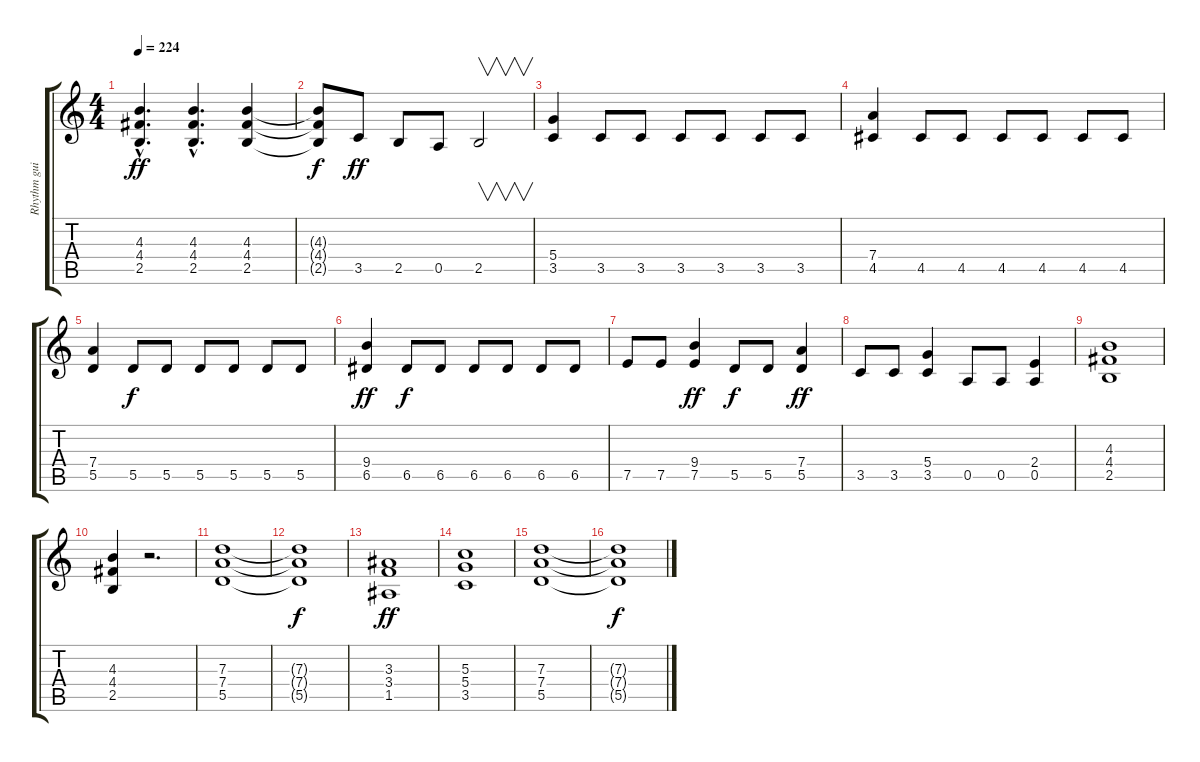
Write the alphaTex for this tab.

\track ("Rhythm guitar" "Rhythm gui") {instrument overdrivenguitar}
\staff {score tabs}
\tuning (E4 B3 G3 D3 A2 E2) {hide}
\ts (4 4)
\tempo 224
\clef g2
\ks c
(4.3{hac} 4.4{hac} 2.5{hac}).4{d dy ff} (4.3{hac} 4.4{hac} 2.5{hac}).4{d} (4.3 4.4 2.5).4 |
(4.3{t} 4.4{t} 2.5{t}).8{dy f} 3.5.8{dy ff} 2.5.8 0.5.8 2.5.2{v} |
(5.4 3.5).4 3.5.8 3.5.8 3.5.8 3.5.8 3.5.8 3.5.8 |
(7.4 4.5).4 4.5.8 4.5.8 4.5.8 4.5.8 4.5.8 4.5.8 |
(7.4 5.5).4 5.5.8{dy f} 5.5.8 5.5.8 5.5.8 5.5.8 5.5.8 |
(9.4 6.5).4{dy ff} 6.5.8{dy f} 6.5.8 6.5.8 6.5.8 6.5.8 6.5.8 |
7.5.8 7.5.8 (9.4 7.5).4{dy ff} 5.5.8{dy f} 5.5.8 (7.4 5.5).4{dy ff} |
3.5.8 3.5.8 (5.4 3.5).4 0.5.8 0.5.8 (2.4 0.5).4 |
(4.3 4.4 2.5).1 |
(4.3 4.4 2.5).4 r.2{d} |
(7.3 7.4 5.5).1 |
(7.3{t} 7.4{t} 5.5{t}).1{dy f} |
(3.3 3.4 1.5).1{dy ff} |
(5.3 5.4 3.5).1 |
(7.3 7.4 5.5).1 |
(7.3{t} 7.4{t} 5.5{t}).1{dy f}
